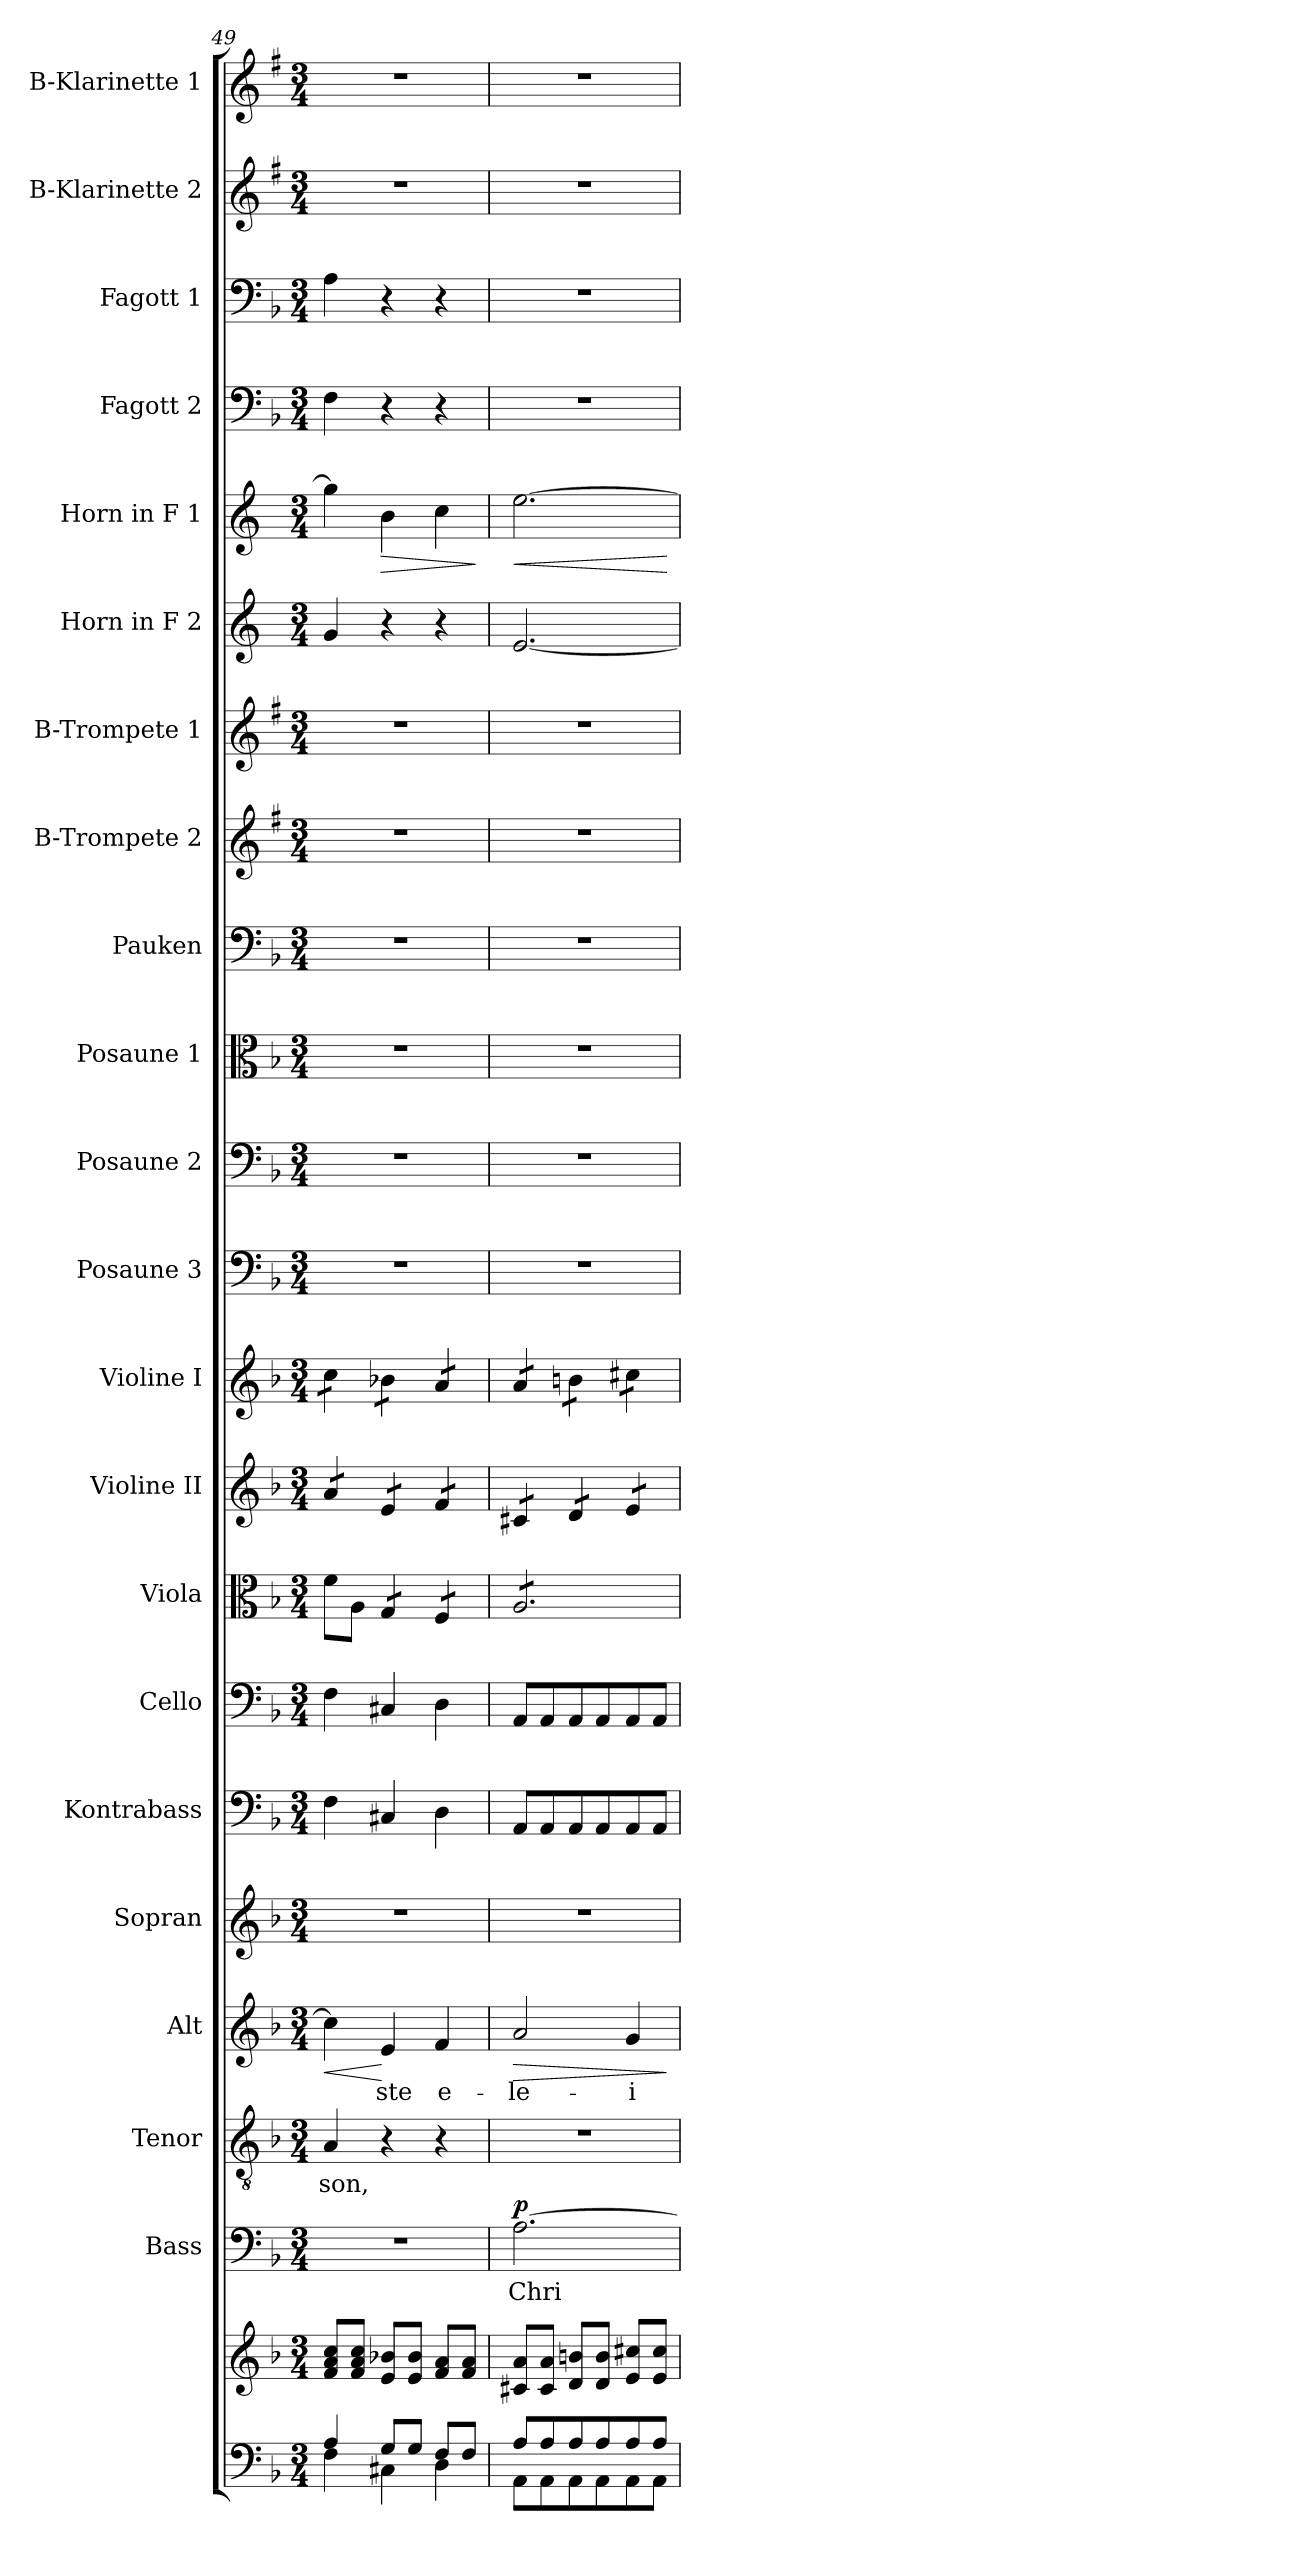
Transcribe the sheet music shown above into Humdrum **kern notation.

**kern	**kern	**kern	**text	**dynam	**kern	**text	**kern	**text	**dynam	**kern	**kern	**kern	**kern	**kern	**kern	**kern	**kern	**kern	**kern	**kern	**kern	**kern	**kern	**dynam	**kern	**kern	**kern	**kern
*part22	*part22	*part21	*part21	*part21	*part20	*part20	*part19	*part19	*part19	*part18	*part17	*part16	*part15	*part14	*part13	*part12	*part11	*part10	*part9	*part8	*part7	*part6	*part5	*part5	*part4	*part3	*part2	*part1
*staff23	*staff22	*staff21	*staff21	*staff21	*staff20	*staff20	*staff19	*staff19	*staff19	*staff18	*staff17	*staff16	*staff15	*staff14	*staff13	*staff12	*staff11	*staff10	*staff9	*staff8	*staff7	*staff6	*staff5	*staff5	*staff4	*staff3	*staff2	*staff1
*	*	*I"Bass	*	*	*I"Tenor	*	*I"Alt	*	*	*I"Sopran	*I"Kontrabass	*I"Cello	*I"Viola	*I"Violine II	*I"Violine I	*I"Posaune 3	*I"Posaune 2	*I"Posaune 1	*I"Pauken	*I"B-Trompete 2	*I"B-Trompete 1	*I"Horn in F 2	*I"Horn in F 1	*	*I"Fagott 2	*I"Fagott 1	*I"B-Klarinette 2	*I"B-Klarinette 1
*	*	*I'B.	*	*	*I'T.	*	*I'A.	*	*	*I'S.	*I'Kb.	*	*I'Vla.	*I'Vl. II	*I'Vl. I	*I'Pos. 3	*I'Pos. 2	*I'Pos. 1	*I'Pk.	*I'B Trp. 2	*I'B Trp. 1	*	*	*	*I'Fg. 2	*I'Fg. 1	*I'B Kl. 2	*I'B Kl. 1
*clefF4	*clefG2	*clefF4	*	*	*clefGv2	*	*clefG2	*	*	*clefG2	*clefF4	*clefF4	*clefC3	*clefG2	*clefG2	*clefF4	*clefF4	*clefC3	*clefF4	*clefG2	*clefG2	*clefG2	*clefG2	*	*clefF4	*clefF4	*clefG2	*clefG2
*	*	*	*	*	*	*	*	*	*	*	*ITrd7c12	*	*	*	*	*	*	*	*	*ITrd1c2	*ITrd1c2	*ITrd4c7	*ITrd4c7	*	*	*	*ITrd1c2	*ITrd1c2
*k[b-]	*k[b-]	*k[b-]	*	*	*k[b-]	*	*k[b-]	*	*	*k[b-]	*k[b-]	*k[b-]	*k[b-]	*k[b-]	*k[b-]	*k[b-]	*k[b-]	*k[b-]	*k[b-]	*k[b-]	*k[b-]	*k[b-]	*k[b-]	*	*k[b-]	*k[b-]	*k[b-]	*k[b-]
*F:	*F:	*F:	*	*	*F:	*	*F:	*	*	*F:	*F:	*F:	*F:	*F:	*F:	*F:	*F:	*F:	*F:	*F:	*F:	*F:	*F:	*	*F:	*F:	*F:	*F:
*M3/4	*M3/4	*M3/4	*	*	*M3/4	*	*M3/4	*	*	*M3/4	*M3/4	*M3/4	*M3/4	*M3/4	*M3/4	*M3/4	*M3/4	*M3/4	*M3/4	*M3/4	*M3/4	*M3/4	*M3/4	*	*M3/4	*M3/4	*M3/4	*M3/4
=49	=49	=49	=49	=49	=49	=49	=49	=49	=49	=49	=49	=49	=49	=49	=49	=49	=49	=49	=49	=49	=49	=49	=49	=49	=49	=49	=49	=49
*^	*	*	*	*	*	*	*	*	*	*	*	*	*	*	*	*	*	*	*	*	*	*	*	*	*	*	*	*
!	!	!	!	!	!	!	!LO:LY:b	!	!	!LO:HP:b	!	!	!	!	!	!	!	!	!	!	!	!	!	!	!	!	!	!	!
*	*	*	*	*	*	*	*	*	*	*	*	*	*	*	*tremolo	*	*	*	*	*	*	*	*	*	*	*	*	*	*
*	*	*	*	*	*	*	*	*	*	*	*	*	*	*	*	*tremolo	*	*	*	*	*	*	*	*	*	*	*	*	*
4A/	4F\	8f/ 8a/ 8cc/L	2.r	.	.	4A/	-son,	4cc\]	.	<	2.r	4FF\	4F\	8f\L	8a/L	8cc\L	2.r	2.r	2.r	2.r	2.r	2.r	4c/	4cc\]	.	4F\	4A\	2.r	2.r
.	.	8f/ 8a/ 8cc/J	.	.	.	.	.	.	.	.	.	.	.	8A\J	8a/J	8cc\J	.	.	.	.	.	.	.	.	.	.	.	.	.
!	!	!	!	!	!	!	!	!	!LO:LY:b	!	!	!	!	!	!	!	!	!	!	!	!	!	!	!	!LO:HP:b	!	!	!	!
*	*	*	*	*	*	*	*	*	*	*	*	*	*	*tremolo	*	*	*	*	*	*	*	*	*	*	*	*	*	*	*
8G/L	4C#X\	8e/ 8b-X/L	.	.	.	4r	.	4e/	-ste	[	.	4CC#X/	4C#X/	8G/L	8e/L	8b-X\L	.	.	.	.	.	.	4r	4e\	>	4r	4r	.	.
8G/J	.	8e/ 8b-/J	.	.	.	.	.	.	.	.	.	.	.	8G/J	8e/J	8b-X\J	.	.	.	.	.	.	.	.	.	.	.	.	.
!	!	!	!	!	!	!	!	!	!LO:LY:b	!	!	!	!	!	!	!	!	!	!	!	!	!	!	!	!	!	!	!	!
8F/L	4D\	8f/ 8a/L	.	.	.	4r	.	4f/	e-	.	.	4DD\	4D\	8F/L	8f/L	8a/L	.	.	.	.	.	.	4r	4f\	.	4r	4r	.	.
8F/J	.	8f/ 8a/J	.	.	.	.	.	.	.	.	.	.	.	8F/J	8f/J	8a/J	.	.	.	.	.	.	.	.	.	.	.	.	.
*v	*v	*	*	*	*	*	*	*	*	*	*	*	*	*	*	*	*	*	*	*	*	*	*	*	*	*	*	*	*
.	.	.	.	.	.	.	.	.	.	.	.	.	.	.	.	.	.	.	.	.	.	.	.	]	.	.	.	.
!!LO:PB:g=z
=50	=50	=50	=50	=50	=50	=50	=50	=50	=50	=50	=50	=50	=50	=50	=50	=50	=50	=50	=50	=50	=50	=50	=50	=50	=50	=50	=50	=50
*^	*	*	*	*	*	*	*	*	*	*	*	*	*	*	*	*	*	*	*	*	*	*	*	*	*	*	*	*
!	!	!	!	!LO:LY:b	!LO:DY:a	!	!	!	!LO:LY:b	!LO:HP:b	!	!	!	!	!	!	!	!	!	!	!	!	!	!	!LO:HP:b	!	!	!	!
8A/L	8AA\L	8c#X/ 8a/L	[2.A\	Chri-	p	2.r	.	2a/	-le-	>	2.r	8AAA/L	8AA/L	8A/L	8c#X/L	8a/L	2.r	2.r	2.r	2.r	2.r	2.r	[2.A/	[2.a\	<	2.r	2.r	2.r	2.r
8A/	8AA\	8c#/ 8a/J	.	.	.	.	.	.	.	.	.	8AAA/	8AA/	8A/	8c#X/J	8a/J	.	.	.	.	.	.	.	.	.	.	.	.	.
8A/	8AA\	8d/ 8bn/L	.	.	.	.	.	.	.	.	.	8AAA/	8AA/	8A/	8d/L	8bn\L	.	.	.	.	.	.	.	.	.	.	.	.	.
8A/	8AA\	8d/ 8b/J	.	.	.	.	.	.	.	.	.	8AAA/	8AA/	8A/	8d/J	8bn\J	.	.	.	.	.	.	.	.	.	.	.	.	.
!	!	!	!	!	!	!	!	!	!LO:LY:b	!	!	!	!	!	!	!	!	!	!	!	!	!	!	!	!	!	!	!	!
8A/	8AA\	8e/ 8cc#X/L	.	.	.	.	.	4g/	-i-	.	.	8AAA/	8AA/	8A/	8e/L	8cc#X\L	.	.	.	.	.	.	.	.	.	.	.	.	.
8A/J	8AA\J	8e/ 8cc#/J	.	.	.	.	.	.	.	.	.	8AAA/J	8AA/J	8A/J	8e/J	8cc#X\J	.	.	.	.	.	.	.	.	.	.	.	.	.
*	*	*	*	*	*	*	*	*	*	*	*	*	*	*	*	*Xtremolo	*	*	*	*	*	*	*	*	*	*	*	*	*
*	*	*	*	*	*	*	*	*	*	*	*	*	*	*	*Xtremolo	*	*	*	*	*	*	*	*	*	*	*	*	*	*
*	*	*	*	*	*	*	*	*	*	*	*	*	*	*Xtremolo	*	*	*	*	*	*	*	*	*	*	*	*	*	*	*
*v	*v	*	*	*	*	*	*	*	*	*	*	*	*	*	*	*	*	*	*	*	*	*	*	*	*	*	*	*	*
.	.	.	.	.	.	.	.	.	]	.	.	.	.	.	.	.	.	.	.	.	.	.	.	[	.	.	.	.
=	=	=	=	=	=	=	=	=	=	=	=	=	=	=	=	=	=	=	=	=	=	=	=	=	=	=	=	=
*-	*-	*-	*-	*-	*-	*-	*-	*-	*-	*-	*-	*-	*-	*-	*-	*-	*-	*-	*-	*-	*-	*-	*-	*-	*-	*-	*-	*-
